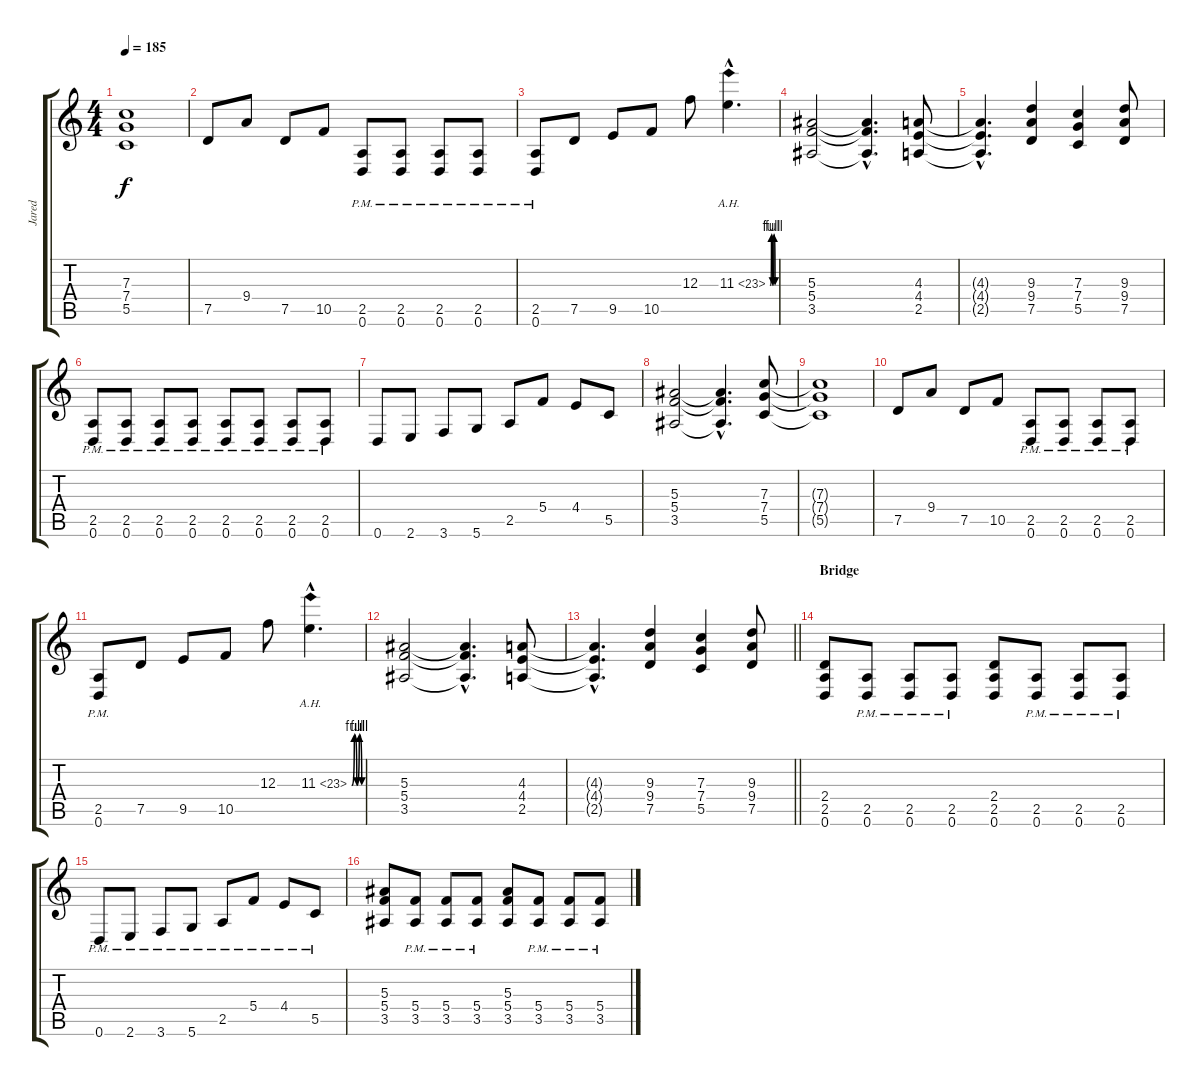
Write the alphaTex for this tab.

\track ("Jared" "Jared") {instrument overdrivenguitar}
\staff {score tabs}
\tuning (D4 A3 F3 C3 G2 D2) {hide}
\ts (4 4)
\tempo 185
\clef g2
\ks c
(7.3{t} 7.4{t} 5.5{t}).1{dy f} |
7.5.8 9.4.8 7.5.8 10.5.8 (2.5{pm} 0.6{pm}).8 (2.5{pm} 0.6{pm}).8 (2.5{pm} 0.6{pm}).8 (2.5{pm} 0.6{pm}).8 |
(2.5{pm} 0.6{pm}).8 7.5.8 9.5.8 10.5.8 12.3.8 11.3{be (custom 0 0 15 4 30 0 45 4 60 0) ah 12 hac}.4{d} |
(5.3 5.4 3.5).2 (5.3{hac t} 5.4{hac t} 3.5{hac t}).4{d} (4.3 4.4 2.5).8 |
(4.3{hac t} 4.4{hac t} 2.5{hac t}).4{d} (9.3 9.4 7.5).4 (7.3 7.4 5.5).4 (9.3 9.4 7.5).8 |
(2.5{pm} 0.6{pm}).8 (2.5{pm} 0.6{pm}).8 (2.5{pm} 0.6{pm}).8 (2.5{pm} 0.6{pm}).8 (2.5{pm} 0.6{pm}).8 (2.5{pm} 0.6{pm}).8 (2.5{pm} 0.6{pm}).8 (2.5{pm} 0.6{pm}).8 |
0.6.8 2.6.8 3.6.8 5.6.8 2.5.8 5.4.8 4.4.8 5.5.8 |
(5.3 5.4 3.5).2 (5.3{hac t} 5.4{hac t} 3.5{hac t}).4{d} (7.3 7.4 5.5).8 |
(7.3{t} 7.4{t} 5.5{t}).1 |
7.5.8 9.4.8 7.5.8 10.5.8 (2.5{pm} 0.6{pm}).8 (2.5{pm} 0.6{pm}).8 (2.5{pm} 0.6{pm}).8 (2.5{pm} 0.6{pm}).8 |
(2.5{pm} 0.6{pm}).8 7.5.8 9.5.8 10.5.8 12.3.8 11.3{be (custom 0 0 15 4 30 0 45 4 60 0) ah 12 hac}.4{d} |
(5.3 5.4 3.5).2 (5.3{hac t} 5.4{hac t} 3.5{hac t}).4{d} (4.3 4.4 2.5).8 |
\barLineRight lightlight
(4.3{hac t} 4.4{hac t} 2.5{hac t}).4{d} (9.3 9.4 7.5).4 (7.3 7.4 5.5).4 (9.3 9.4 7.5).8 |
\section ("" "Bridge")
(2.4 2.5 0.6).8 (2.5{pm} 0.6{pm}).8 (2.5{pm} 0.6{pm}).8 (2.5{pm} 0.6{pm}).8 (2.4 2.5 0.6).8 (2.5{pm} 0.6{pm}).8 (2.5{pm} 0.6{pm}).8 (2.5{pm} 0.6{pm}).8 |
0.6{pm}.8 2.6{pm}.8 3.6{pm}.8 5.6{pm}.8 2.5{pm}.8 5.4{pm}.8 4.4{pm}.8 5.5{pm}.8 |
(5.3 5.4 3.5).8 (5.4{pm} 3.5{pm}).8 (5.4{pm} 3.5{pm}).8 (5.4{pm} 3.5{pm}).8 (5.3 5.4 3.5).8 (5.4{pm} 3.5{pm}).8 (5.4{pm} 3.5{pm}).8 (5.4{pm} 3.5{pm}).8
